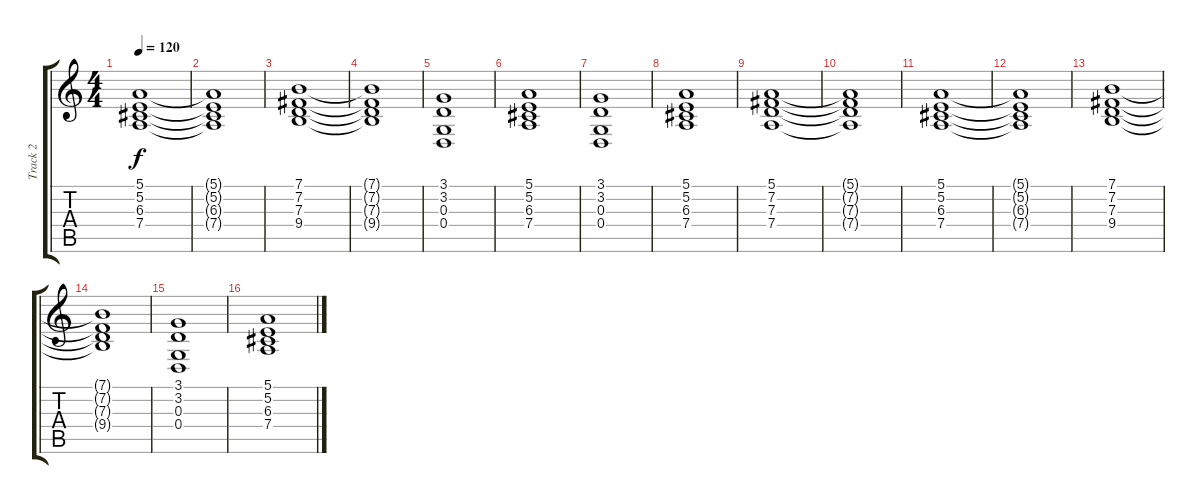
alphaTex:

\track ("Track 2" "Track 2") {instrument synthstrings2}
\staff {score tabs}
\tuning (E4 B3 G3 D3 A2 E2) {hide}
\ts (4 4)
\tempo 120
\clef g2
\ks c
(5.1 5.2 6.3 7.4).1{dy f} |
(5.1{t} 5.2{t} 6.3{t} 7.4{t}).1 |
(7.1 7.2 7.3 9.4).1 |
(7.1{t} 7.2{t} 7.3{t} 9.4{t}).1 |
(3.1 3.2 0.3 0.4).1 |
(5.1 5.2 6.3 7.4).1 |
(3.1 3.2 0.3 0.4).1 |
(5.1 5.2 6.3 7.4).1 |
(5.1 7.2 7.3 7.4).1 |
(5.1{t} 7.2{t} 7.3{t} 7.4{t}).1 |
(5.1 5.2 6.3 7.4).1 |
(5.1{t} 5.2{t} 6.3{t} 7.4{t}).1 |
(7.1 7.2 7.3 9.4).1 |
(7.1{t} 7.2{t} 7.3{t} 9.4{t}).1 |
(3.1 3.2 0.3 0.4).1 |
(5.1 5.2 6.3 7.4).1
